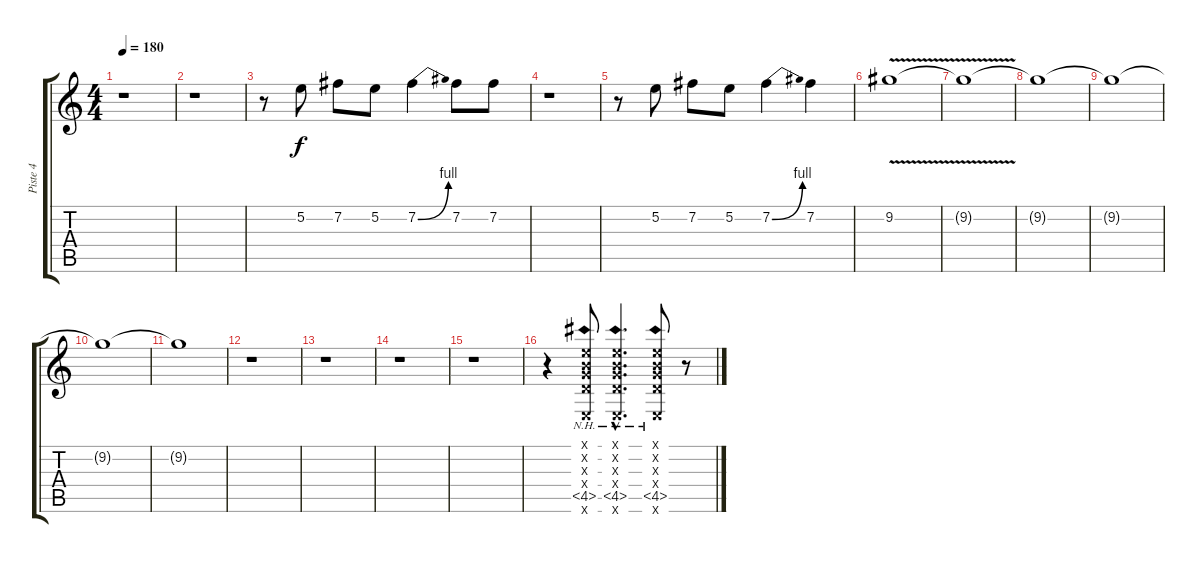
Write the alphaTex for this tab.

\track ("Piste 4" "Piste 4") {instrument distortionguitar}
\staff {score tabs}
\tuning (E4 B3 G3 D3 A2 E2) {hide}
\ts (4 4)
\tempo 180
\clef g2
\ks c
r.1{dy f} |
r.1 |
r.8 5.2.8 7.2.8 5.2.8 7.2{be (bend 0 0 60 4)}.4 7.2.8 7.2.8 |
r.1 |
r.8 5.2.8 7.2.8 5.2.8 7.2{be (bend 0 0 60 4)}.4 7.2.4 |
9.2{v}.1 |
9.2{t}.1 |
9.2{t}.1 |
9.2{t}.1 |
9.2{t}.1 |
9.2{t}.1 |
r.1 |
r.1 |
r.1 |
r.1 |
r.4 (0.1{x} 0.2{x} 0.3{x} 0.4{x} 4.5{nh} 0.6{x}).8 (0.1{hac x} 0.2{hac x} 0.3{hac x} 0.4{hac x} 4.5{nh hac} 0.6{hac x}).4{d} (0.1{x} 0.2{x} 0.3{x} 0.4{x} 4.5{nh} 0.6{x}).8 r.8
